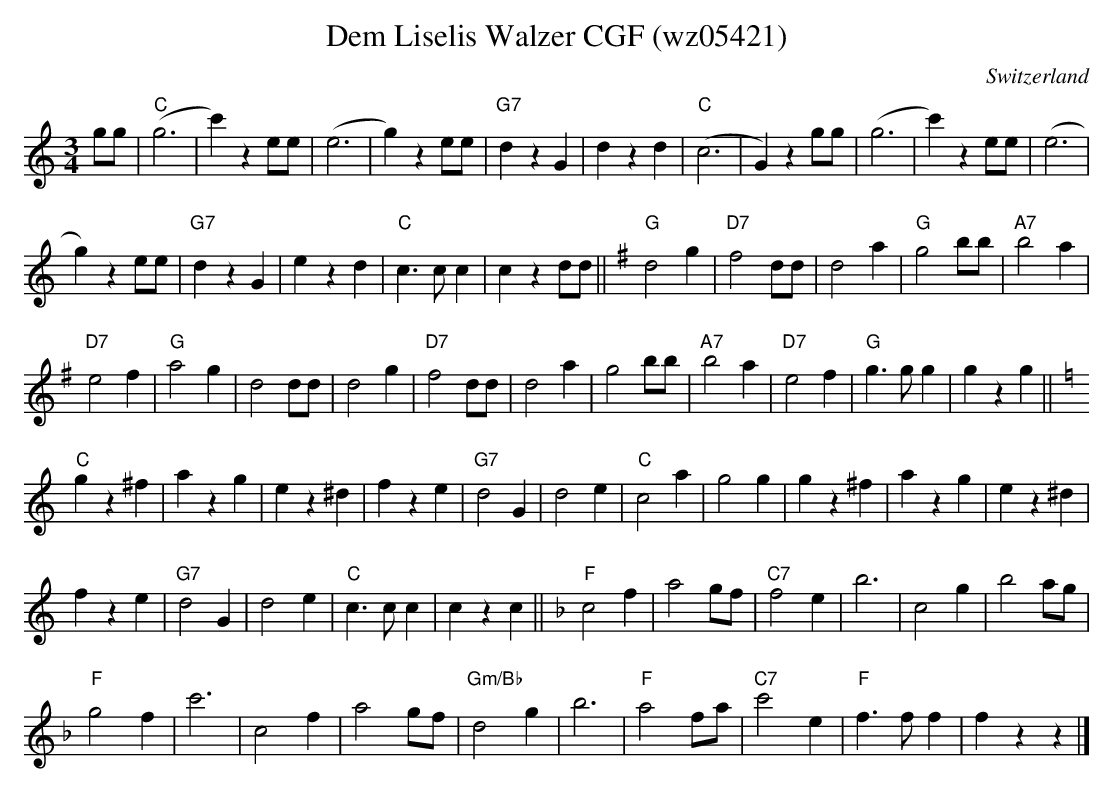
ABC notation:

X:1
T: Dem Liselis Walzer CGF (wz05421)
O:Switzerland
M:3/4
L:1/4
K:C major
g/g/ | "C"(g3 | c')ze/e/ | (e3 | g)ze/e/ | "G7"dzG | dzd | "C"(c3 | G)zg/g/ | (g3 | c')ze/e/ | (e3 |
g)ze/e/ | "G7"dzG | ezd | "C"c>cc | czd/d/ || [K:G]"G"d2g | "D7"f2d/d/ | d2a | "G"g2b/b/ | "A7"b2a |
"D7"e2f | "G"a2g | d2d/d/ | d2g | "D7"f2d/d/ | d2a | g2b/b/ | "A7"b2a | "D7"e2f | "G"g>gg | gzg || [K:C]
"C"gz^f | azg | ez^d | fze | "G7"d2G | d2e | "C"c2a | g2g | gz^f | azg | ez^d |
fze | "G7"d2G | d2e | "C"c>cc | czc || [K:F] "F"c2f | a2g/f/ | "C7"f2e | b3 | c2g | b2a/g/ |
"F"g2f | c'3 | c2f | a2g/f/ | "Gm/Bb"d2g | b3 | "F"a2f/a/ | "C7"c'2e | "F"f>ff | fzz |]
